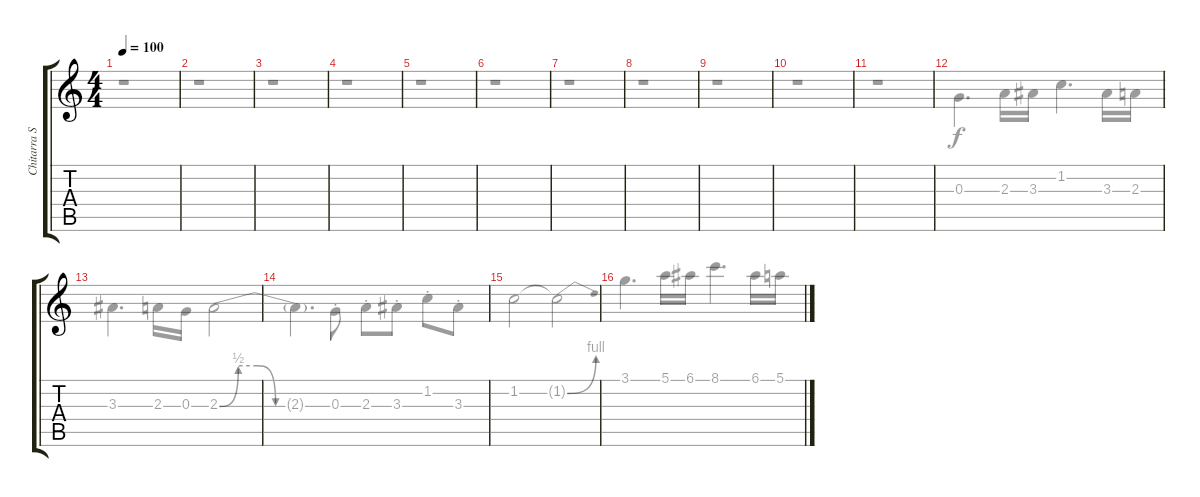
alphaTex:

\track ("Chitarra Solista" "Chitarra S") {instrument overdrivenguitar}
\staff {score tabs}
\tuning (E4 B3 G3 D3 A2 E2) {hide}
\voice
\ts (4 4)
\tempo 100
\clef g2
\ks c
|
|
|
|
|
|
|
|
|
|
|
|
|
|
|
\voice
\clef g2
\ks c
r.1{dy f} |
r.1 |
r.1 |
r.1 |
r.1 |
r.1 |
r.1 |
r.1 |
r.1 |
r.1 |
r.1 |
0.3.4{d} 2.3.16 3.3.16 1.2.4{d} 3.3.16 2.3.16 |
3.3.4{d} 2.3.16 0.3.16 2.3{be (custom 0 0 10 2 20 2 30 0 60 0)}.2 |
2.3{t}.4{d} 0.3{st}.8 2.3{st}.8 3.3{st}.8 1.2{st}.8 3.3{st}.8 |
1.2.2 1.2{be (bend 0 0 60 4) t}.2 |
3.1.4{d} 5.1.16 6.1.16 8.1.4{d} 6.1.16 5.1.16
